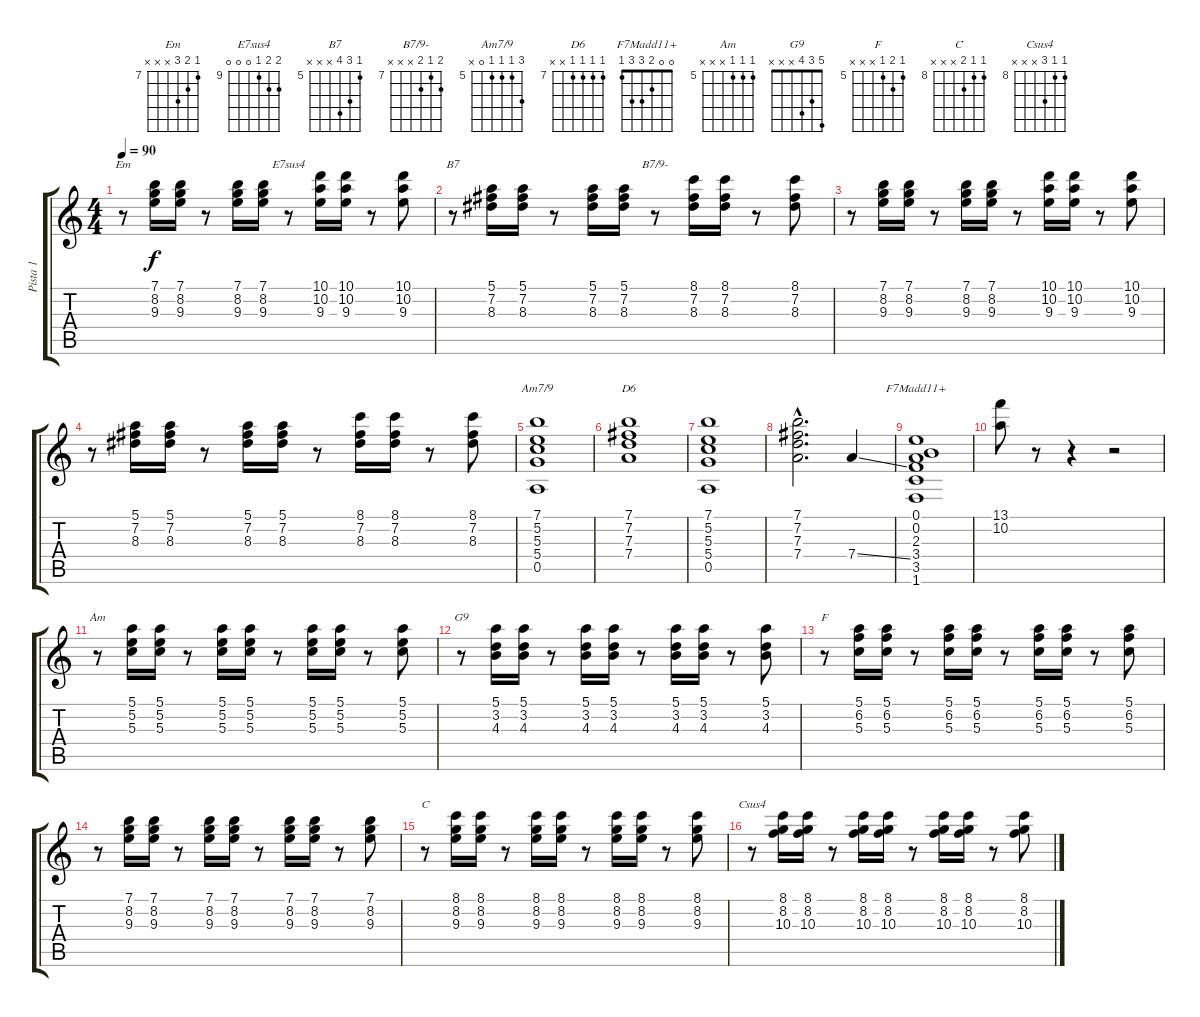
\track ("Pista 1" "Pista 1") {instrument electricguitarclean}
\staff {score tabs}
\tuning (E4 B3 G3 D3 A2 E2) {hide}
\chord ("Em" 7 8 9 x x x) {firstfret 7}
\chord ("E7sus4" 10 10 9 0 0 0) {firstfret 9}
\chord ("B7" 5 7 8 x x x) {firstfret 5}
\chord ("B7/9-" 8 7 8 x x x) {firstfret 7}
\chord ("Am7/9" 7 5 5 5 0 x) {firstfret 5}
\chord ("D6" 7 7 7 7 x x) {firstfret 7}
\chord ("F7Madd11+" 0 0 2 3 3 1)
\chord ("Am" 5 5 5 x x x) {firstfret 5}
\chord ("G9" 5 3 4 x x x)
\chord ("F" 5 6 5 x x x) {firstfret 5}
\chord ("C" 8 8 9 x x x) {firstfret 8}
\chord ("Csus4" 8 8 10 x x x) {firstfret 8}
\ts (4 4)
\tempo 90
\clef g2
\ks c
r.8{ch "Em" dy f} (7.1 8.2 9.3).16 (7.1 8.2 9.3).16 r.8 (7.1 8.2 9.3).16 (7.1 8.2 9.3).16 r.8{ch "E7sus4"} (10.1 10.2 9.3).16 (10.1 10.2 9.3).16 r.8 (10.1 10.2 9.3).8 |
r.8{ch "B7"} (5.1 7.2 8.3).16 (5.1 7.2 8.3).16 r.8 (5.1 7.2 8.3).16 (5.1 7.2 8.3).16 r.8{ch "B7/9-"} (8.1 7.2 8.3).16 (8.1 7.2 8.3).16 r.8 (8.1 7.2 8.3).8 |
r.8 (7.1 8.2 9.3).16 (7.1 8.2 9.3).16 r.8 (7.1 8.2 9.3).16 (7.1 8.2 9.3).16 r.8 (10.1 10.2 9.3).16 (10.1 10.2 9.3).16 r.8 (10.1 10.2 9.3).8 |
r.8 (5.1 7.2 8.3).16 (5.1 7.2 8.3).16 r.8 (5.1 7.2 8.3).16 (5.1 7.2 8.3).16 r.8 (8.1 7.2 8.3).16 (8.1 7.2 8.3).16 r.8 (8.1 7.2 8.3).8 |
(7.1 5.2 5.3 5.4 0.5).1{ch "Am7/9"} |
(7.1 7.2 7.3 7.4).1{ch "D6"} |
(7.1 5.2 5.3 5.4 0.5).1 |
(7.1{hac} 7.2{hac} 7.3{hac} 7.4{hac}).2{d} 7.4{ss}.4 |
(0.1 0.2 2.3 3.4 3.5 1.6).1{ch "F7Madd11+"} |
(13.1 10.2).8 r.8 r.4 r.2 |
r.8{ch "Am"} (5.1 5.2 5.3).16 (5.1 5.2 5.3).16 r.8 (5.1 5.2 5.3).16 (5.1 5.2 5.3).16 r.8 (5.1 5.2 5.3).16 (5.1 5.2 5.3).16 r.8 (5.1 5.2 5.3).8 |
r.8{ch "G9"} (5.1 3.2 4.3).16 (5.1 3.2 4.3).16 r.8 (5.1 3.2 4.3).16 (5.1 3.2 4.3).16 r.8 (5.1 3.2 4.3).16 (5.1 3.2 4.3).16 r.8 (5.1 3.2 4.3).8 |
r.8{ch "F"} (5.1 6.2 5.3).16 (5.1 6.2 5.3).16 r.8 (5.1 6.2 5.3).16 (5.1 6.2 5.3).16 r.8 (5.1 6.2 5.3).16 (5.1 6.2 5.3).16 r.8 (5.1 6.2 5.3).8 |
r.8 (7.1 8.2 9.3).16 (7.1 8.2 9.3).16 r.8 (7.1 8.2 9.3).16 (7.1 8.2 9.3).16 r.8 (7.1 8.2 9.3).16 (7.1 8.2 9.3).16 r.8 (7.1 8.2 9.3).8 |
r.8{ch "C"} (8.1 8.2 9.3).16 (8.1 8.2 9.3).16 r.8 (8.1 8.2 9.3).16 (8.1 8.2 9.3).16 r.8 (8.1 8.2 9.3).16 (8.1 8.2 9.3).16 r.8 (8.1 8.2 9.3).8 |
r.8{ch "Csus4"} (8.1 8.2 10.3).16 (8.1 8.2 10.3).16 r.8 (8.1 8.2 10.3).16 (8.1 8.2 10.3).16 r.8 (8.1 8.2 10.3).16 (8.1 8.2 10.3).16 r.8 (8.1 8.2 10.3).8
